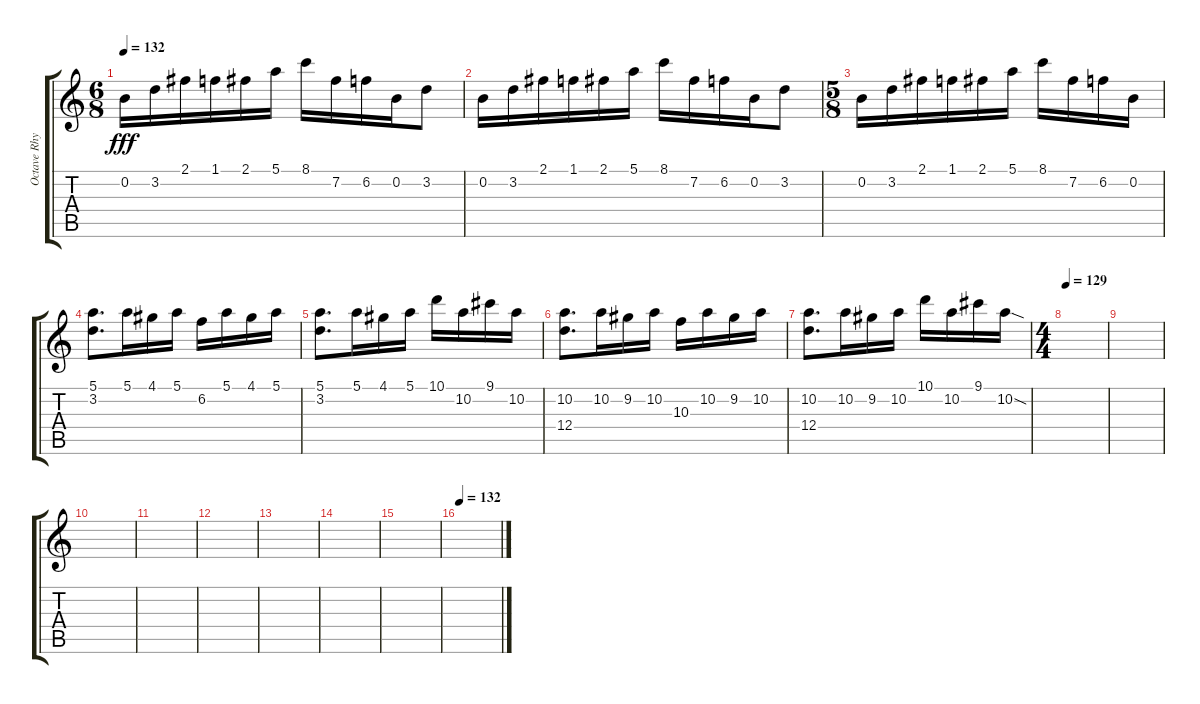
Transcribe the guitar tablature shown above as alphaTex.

\track ("Octave Rhythm" "Octave Rhy") {instrument overdrivenguitar}
\staff {score tabs}
\tuning (E4 B3 G3 D3 A2 E2) {hide}
\ts (6 8)
\tempo 132
\clef g2
\ks c
0.2.16{dy fff} 3.2.16 2.1.16 1.1.16 2.1.16 5.1.16 8.1.16 7.2.16 6.2.16 0.2.16 3.2.8 |
0.2.16 3.2.16 2.1.16 1.1.16 2.1.16 5.1.16 8.1.16 7.2.16 6.2.16 0.2.16 3.2.8 |
\ts (5 8)
0.2.16 3.2.16 2.1.16 1.1.16 2.1.16 5.1.16 8.1.16 7.2.16 6.2.16 0.2.16 |
(5.1 3.2).8{d} 5.1.16 4.1.16 5.1.16 6.2.16 5.1.16 4.1.16 5.1.16 |
(5.1 3.2).8{d} 5.1.16 4.1.16 5.1.16 10.1.16 10.2.16 9.1.16 10.2.16 |
(10.2 12.4).8{d} 10.2.16 9.2.16 10.2.16 10.3.16 10.2.16 9.2.16 10.2.16 |
(10.2 12.4).8{d} 10.2.16 9.2.16 10.2.16 10.1.16 10.2.16 9.1.16 10.2{sod}.16 |
\ts (4 4)
\tempo 127
\tempo 129
|
|
|
|
|
|
|
|
\tempo 132
